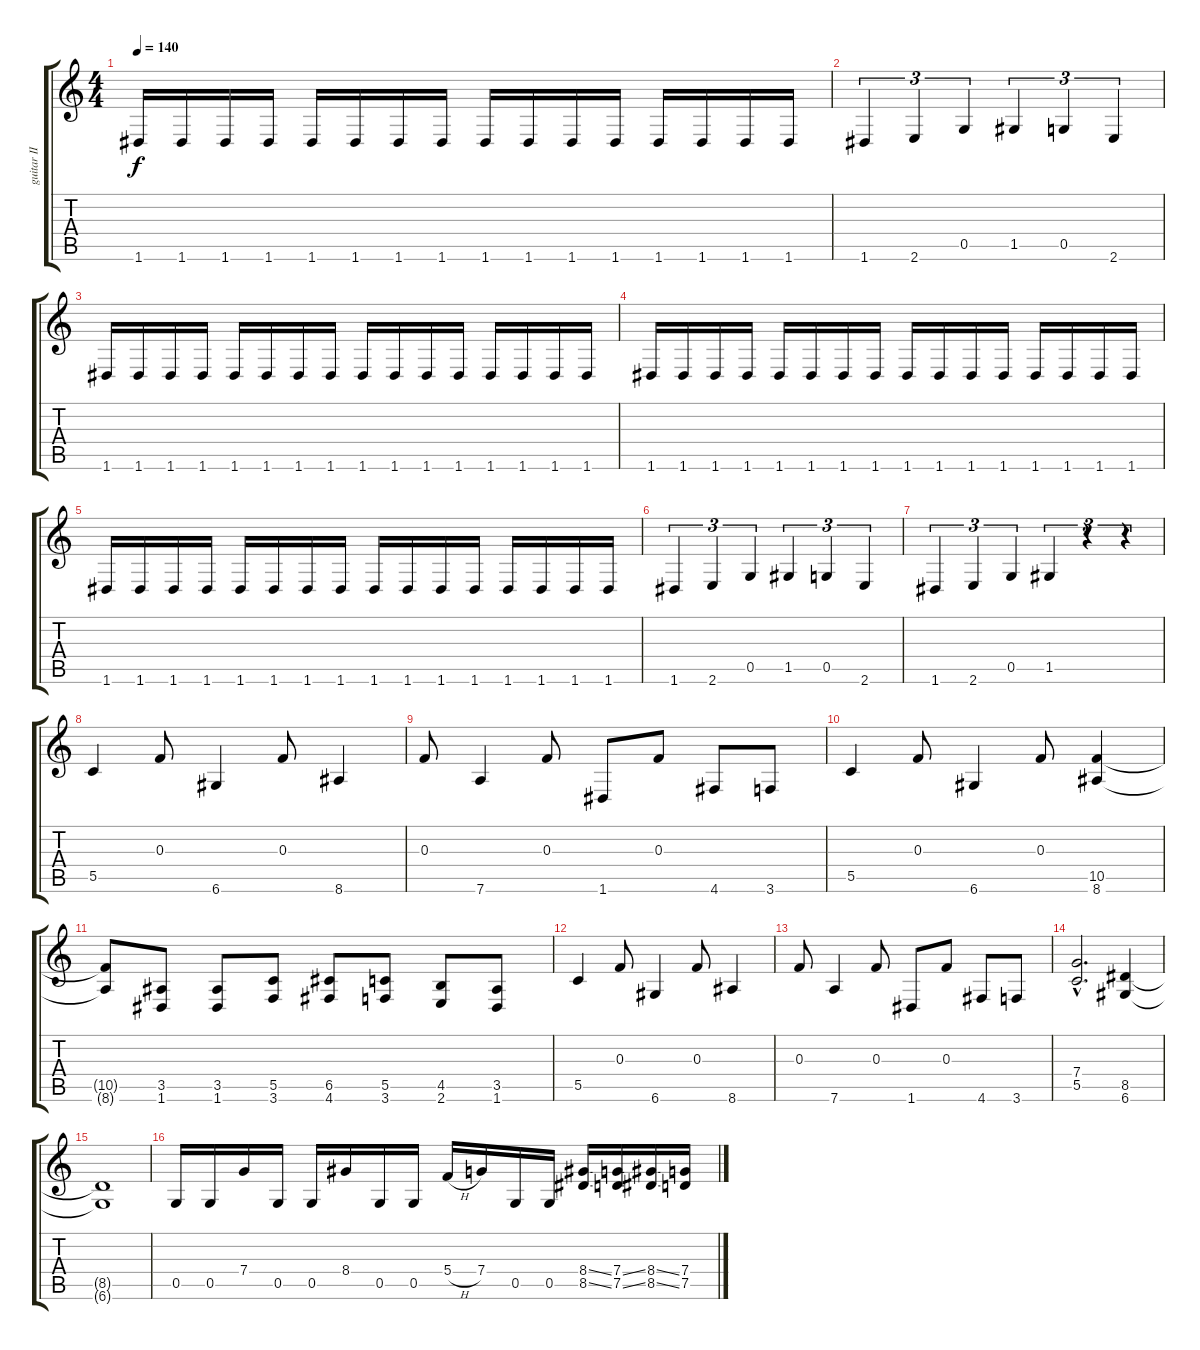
\track ("guitar II" "guitar II") {instrument distortionguitar}
\staff {score tabs}
\tuning (D4 A3 F3 C3 G2 D2) {hide}
\ts (4 4)
\tempo 140
\clef g2
\ks c
1.6.16{dy f} 1.6.16 1.6.16 1.6.16 1.6.16 1.6.16 1.6.16 1.6.16 1.6.16 1.6.16 1.6.16 1.6.16 1.6.16 1.6.16 1.6.16 1.6.16 |
1.6.4{tu (3 2)} 2.6.4{tu (3 2)} 0.5.4{tu (3 2)} 1.5.4{tu (3 2)} 0.5.4{tu (3 2)} 2.6.4{tu (3 2)} |
1.6.16 1.6.16 1.6.16 1.6.16 1.6.16 1.6.16 1.6.16 1.6.16 1.6.16 1.6.16 1.6.16 1.6.16 1.6.16 1.6.16 1.6.16 1.6.16 |
1.6.16 1.6.16 1.6.16 1.6.16 1.6.16 1.6.16 1.6.16 1.6.16 1.6.16 1.6.16 1.6.16 1.6.16 1.6.16 1.6.16 1.6.16 1.6.16 |
1.6.16 1.6.16 1.6.16 1.6.16 1.6.16 1.6.16 1.6.16 1.6.16 1.6.16 1.6.16 1.6.16 1.6.16 1.6.16 1.6.16 1.6.16 1.6.16 |
1.6.4{tu (3 2)} 2.6.4{tu (3 2)} 0.5.4{tu (3 2)} 1.5.4{tu (3 2)} 0.5.4{tu (3 2)} 2.6.4{tu (3 2)} |
1.6.4{tu (3 2)} 2.6.4{tu (3 2)} 0.5.4{tu (3 2)} 1.5.4{tu (3 2)} r.4{tu (3 2)} r.4{tu (3 2)} |
5.5.4 0.3.8 6.6.4 0.3.8 8.6.4 |
0.3.8 7.6.4 0.3.8 1.6.8 0.3.8 4.6.8 3.6.8 |
5.5.4 0.3.8 6.6.4 0.3.8 (10.5 8.6).4 |
(10.5{t} 8.6{t}).8 (3.5 1.6).8 (3.5 1.6).8 (5.5 3.6).8 (6.5 4.6).8 (5.5 3.6).8 (4.5 2.6).8 (3.5 1.6).8 |
5.5.4 0.3.8 6.6.4 0.3.8 8.6.4 |
0.3.8 7.6.4 0.3.8 1.6.8 0.3.8 4.6.8 3.6.8 |
(7.4{hac} 5.5{hac}).2{d} (8.5 6.6).4 |
(8.5{t} 6.6{t}).1 |
0.5.16 0.5.16 7.4.16 0.5.16 0.5.16 8.4.16 0.5.16 0.5.16 5.4{h}.16 7.4.16 0.5.16 0.5.16 (8.4{ss} 8.5{ss}).16 (7.4{ss} 7.5{ss}).16 (8.4{ss} 8.5{ss}).16 (7.4 7.5).16
